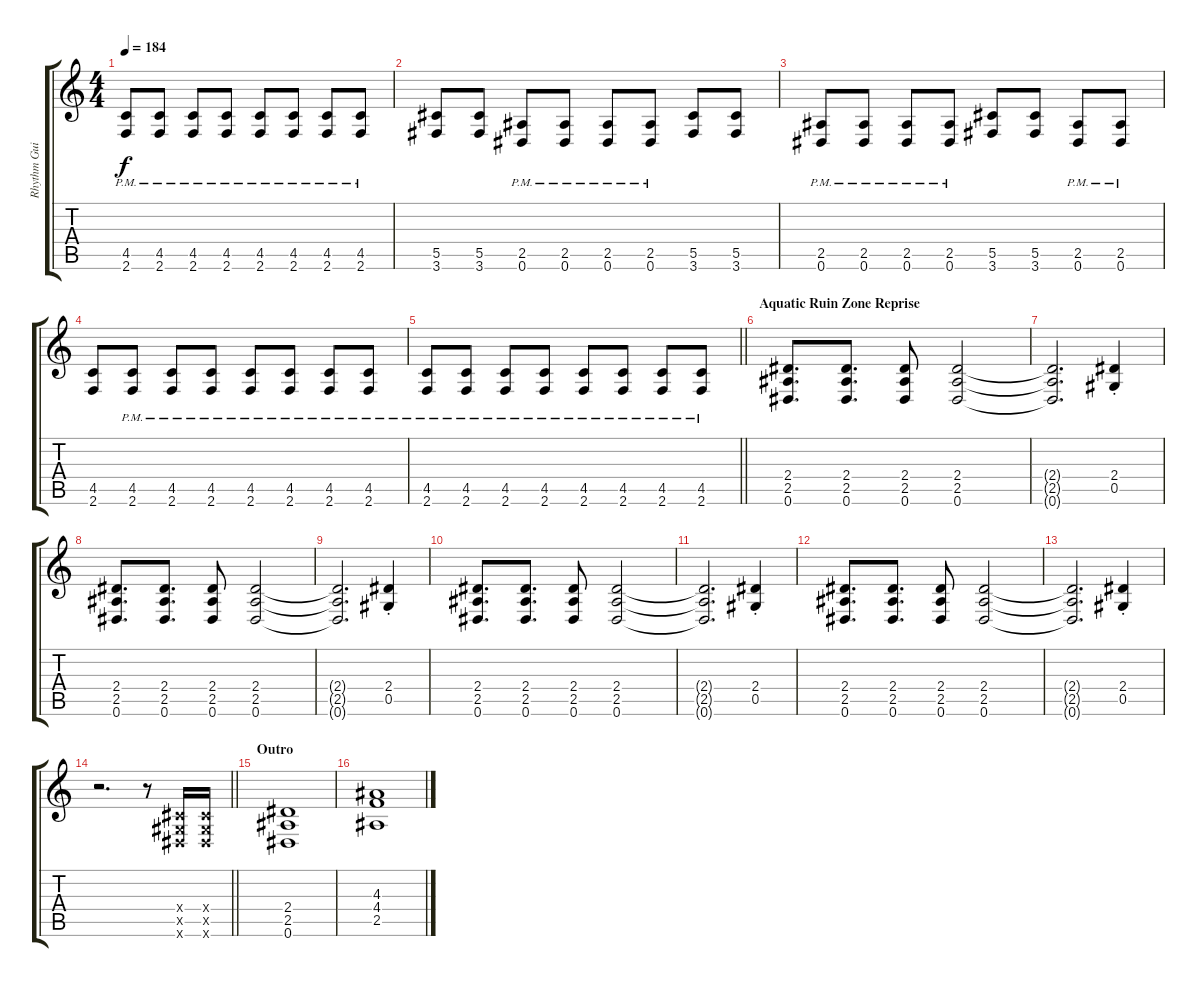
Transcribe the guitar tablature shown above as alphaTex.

\track ("Rhythm Guitar 2" "Rhythm Gui") {instrument overdrivenguitar}
\staff {score tabs}
\tuning (Eb4 Bb3 Gb3 Db3 Ab2 Eb2) {hide}
\ts (4 4)
\tempo 184
\clef g2
\ks c
(4.5{pm} 2.6{pm}).8{dy f} (4.5{pm} 2.6{pm}).8 (4.5{pm} 2.6{pm}).8 (4.5{pm} 2.6{pm}).8 (4.5{pm} 2.6{pm}).8 (4.5{pm} 2.6{pm}).8 (4.5{pm} 2.6{pm}).8 (4.5{pm} 2.6{pm}).8 |
(5.5 3.6).8 (5.5 3.6).8 (2.5{pm} 0.6{pm}).8 (2.5{pm} 0.6{pm}).8 (2.5{pm} 0.6{pm}).8 (2.5{pm} 0.6{pm}).8 (5.5 3.6).8 (5.5 3.6).8 |
(2.5{pm} 0.6{pm}).8 (2.5{pm} 0.6{pm}).8 (2.5{pm} 0.6{pm}).8 (2.5{pm} 0.6{pm}).8 (5.5 3.6).8 (5.5 3.6).8 (2.5{pm} 0.6{pm}).8 (2.5{pm} 0.6{pm}).8 |
(4.5 2.6).8 (4.5{pm} 2.6{pm}).8 (4.5{pm} 2.6{pm}).8 (4.5{pm} 2.6{pm}).8 (4.5{pm} 2.6{pm}).8 (4.5{pm} 2.6{pm}).8 (4.5{pm} 2.6{pm}).8 (4.5{pm} 2.6{pm}).8 |
\barLineRight lightlight
(4.5{pm} 2.6{pm}).8 (4.5{pm} 2.6{pm}).8 (4.5{pm} 2.6{pm}).8 (4.5{pm} 2.6{pm}).8 (4.5{pm} 2.6{pm}).8 (4.5{pm} 2.6{pm}).8 (4.5{pm} 2.6{pm}).8 (4.5{pm} 2.6{pm}).8 |
\section ("" "Aquatic Ruin Zone Reprise")
(2.4 2.5 0.6).8{d} (2.4 2.5 0.6).8{d} (2.4 2.5 0.6).8 (2.4 2.5 0.6).2 |
(2.4{t} 2.5{t} 0.6{t}).2{d} (2.4{st} 0.5{st}).4 |
(2.4 2.5 0.6).8{d} (2.4 2.5 0.6).8{d} (2.4 2.5 0.6).8 (2.4 2.5 0.6).2 |
(2.4{t} 2.5{t} 0.6{t}).2{d} (2.4{st} 0.5{st}).4 |
(2.4 2.5 0.6).8{d} (2.4 2.5 0.6).8{d} (2.4 2.5 0.6).8 (2.4 2.5 0.6).2 |
(2.4{t} 2.5{t} 0.6{t}).2{d} (2.4{st} 0.5{st}).4 |
(2.4 2.5 0.6).8{d} (2.4 2.5 0.6).8{d} (2.4 2.5 0.6).8 (2.4 2.5 0.6).2 |
(2.4{t} 2.5{t} 0.6{t}).2{d} (2.4{st} 0.5{st}).4 |
\barLineRight lightlight
r.2{d} r.8 (0.4{x} 0.5{x} 0.6{x}).16 (0.4{x} 0.5{x} 0.6{x}).16 |
\section ("" "Outro")
(2.4 2.5 0.6).1 |
(4.3 4.4 2.5).1
